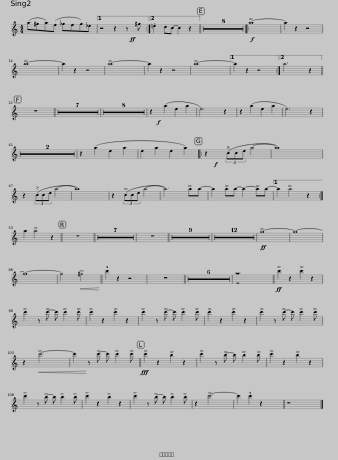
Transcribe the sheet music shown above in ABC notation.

X:1
L:1/8
M:4/4
I:linebreak $
K:C
V:1 treble
V:1
 (a^ga)(f _gfg)_e |1 z4 z2 z ^g!ff! :|2 !tenuto!=e2 dc- c2 z2 || z8 | z8 | %5
 z8 | z8 | z8 | z8 | z8 | %10
 z8 |:!f! !>!a8- | a2 z2 z4 |$ !>!a8- | a2 z2 z4 | %15
 !>!a8- | a2 z2 z4 | !>!a8- |1 a2 z2 z4 :|2 a6 z2 ||$ %20
 z8 || z8 | z8 | z8 | z8 | %25
 z8 | z8 | z8 | z8 | z8 | %30
 z8 | z8 | z8 | z8 | z8 | %35
 z8 | z2 (a2 e2 a2!f! | e6) z2 | z2 (a2 e2 a2 | e6) z2 |$ %40
 z8 | z8 | z2 (a2 e2 a2 | e2 a2 e2 a2) |: z2 (3(cce a4-!f! | %45
 a8) |$ z2 (3(.cce a4- | a8) | z2 (3(!>!cce a4- | a6) !>!aa- | %50
 a2 !>!aa- a2- !>!aa- |1 a2 !>!a4 z2 :|$ a2 !>!a4 z2 || z8 || z8 | %55
 z8 | z8 | z8 | z8 | z8 | %60
 z8 | z8 || z8 | z8 | z8 | %65
 z8 | z8 | z8 | z8 | z8 | %70
 z8 | z8 | z8 | z8 | z8 | %75
 z8 | z8 | z8 | z8 | z8 | %80
 z8 | z8 | z8 |!ff! !>!g8- | g8- |$ %85
 g8- | g4!<(! !>!^g4!<)! || !^!c'2 z2 z4 | z8 || z8 | %90
 z8 | z8 | z8 | z8 | z8 | %95
 z8 ||!ff! !>!c'2 z2 !>!c'2 z2 |$ !>!c'2 z !>!c'- c' !>!c'2 !>!c' | !>!c'2 z2 !>!c'2 z2 | !>!c'2 z !>!c'- c' !>!c'2 !>!c' | %100
 !>!c'2 z2 !>!c'2 z2 | !>!c'2 z !>!c'- c' !>!c'2 !>!c' |$ z2!<(! !>!c'6- | c'2!<)! z !>!c'- c' !>!c'2 !>!c' ||!fff! !>!c'2 z2 !>!b2 z2 | %105
 !>!c'2 z !>!b- b !>!b2 !>!b | !>!c'2 z2 !>!b2 z2 |$ !>!c'2 z !>!b- b !>!b2 !>!b | !>!c'2 z2 !>!b2 z2 | !>!c'2 z !>!b- b !>!b2 !>!b | %110
 z2 !>!c'6- | c'2 !^!c'2 z2 x2 || z8 |] %113
